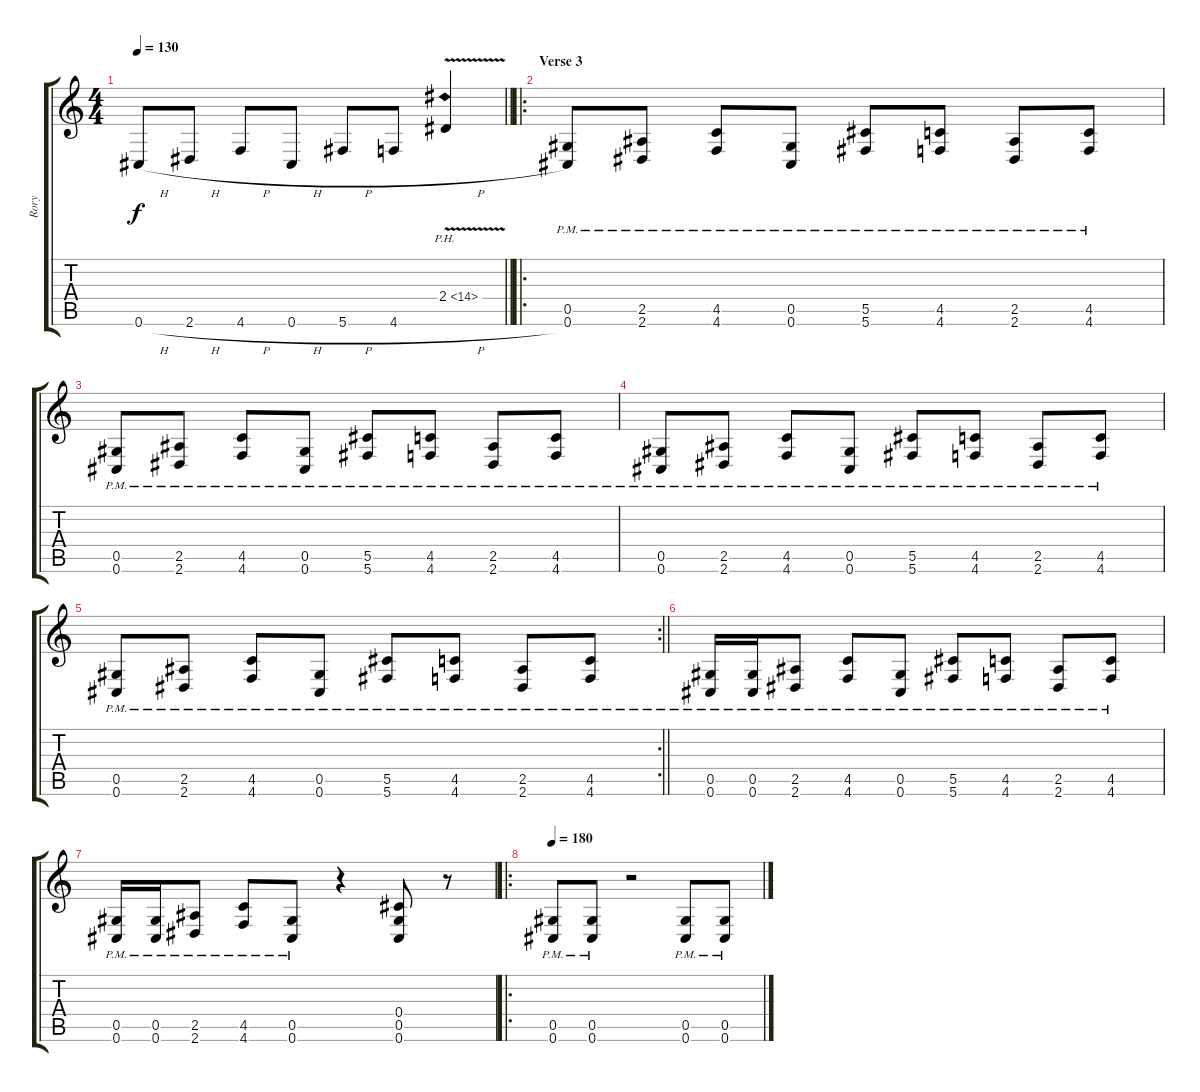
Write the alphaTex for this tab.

\track ("Rory " "Rory ") {instrument electricguitarclean}
\staff {score tabs}
\tuning (Eb4 Bb3 Gb3 Db3 Ab2 Db2) {hide}
\ts (4 4)
\tempo 130
\clef g2
\barLineRight lightlight
\ks c
0.6{h}.8{dy f} 2.6{h}.8 4.6{h}.8 0.6{h}.8 5.6{h}.8 4.6{h}.8 2.4{ph 12 v}.4 |
\ro
\section ("" "Verse 3")
(0.5{pm} 0.6{pm}).8 (2.5{pm} 2.6{pm}).8 (4.5{pm} 4.6{pm}).8 (0.5{pm} 0.6{pm}).8 (5.5{pm} 5.6{pm}).8 (4.5{pm} 4.6{pm}).8 (2.5{pm} 2.6{pm}).8 (4.5{pm} 4.6{pm}).8 |
(0.5{pm} 0.6{pm}).8 (2.5{pm} 2.6{pm}).8 (4.5{pm} 4.6{pm}).8 (0.5{pm} 0.6{pm}).8 (5.5{pm} 5.6{pm}).8 (4.5{pm} 4.6{pm}).8 (2.5{pm} 2.6{pm}).8 (4.5{pm} 4.6{pm}).8 |
(0.5{pm} 0.6{pm}).8 (2.5{pm} 2.6{pm}).8 (4.5{pm} 4.6{pm}).8 (0.5{pm} 0.6{pm}).8 (5.5{pm} 5.6{pm}).8 (4.5{pm} 4.6{pm}).8 (2.5{pm} 2.6{pm}).8 (4.5{pm} 4.6{pm}).8 |
\rc 2
\barLineRight lightlight
(0.5{pm} 0.6{pm}).8 (2.5{pm} 2.6{pm}).8 (4.5{pm} 4.6{pm}).8 (0.5{pm} 0.6{pm}).8 (5.5{pm} 5.6{pm}).8 (4.5{pm} 4.6{pm}).8 (2.5{pm} 2.6{pm}).8 (4.5{pm} 4.6{pm}).8 |
(0.5{pm} 0.6{pm}).16 (0.5{pm} 0.6{pm}).16 (2.5{pm} 2.6{pm}).8 (4.5{pm} 4.6{pm}).8 (0.5{pm} 0.6{pm}).8 (5.5{pm} 5.6{pm}).8 (4.5{pm} 4.6{pm}).8 (2.5{pm} 2.6{pm}).8 (4.5{pm} 4.6{pm}).8 |
(0.5{pm} 0.6{pm}).16 (0.5{pm} 0.6{pm}).16 (2.5{pm} 2.6{pm}).8 (4.5{pm} 4.6{pm}).8 (0.5{pm} 0.6{pm}).8 r.4 (0.4 0.5 0.6).8 r.8 |
\ro
\tempo 180
(0.5{pm} 0.6{pm}).8 (0.5{pm} 0.6{pm}).8 r.2 (0.5{pm} 0.6{pm}).8 (0.5{pm} 0.6{pm}).8
